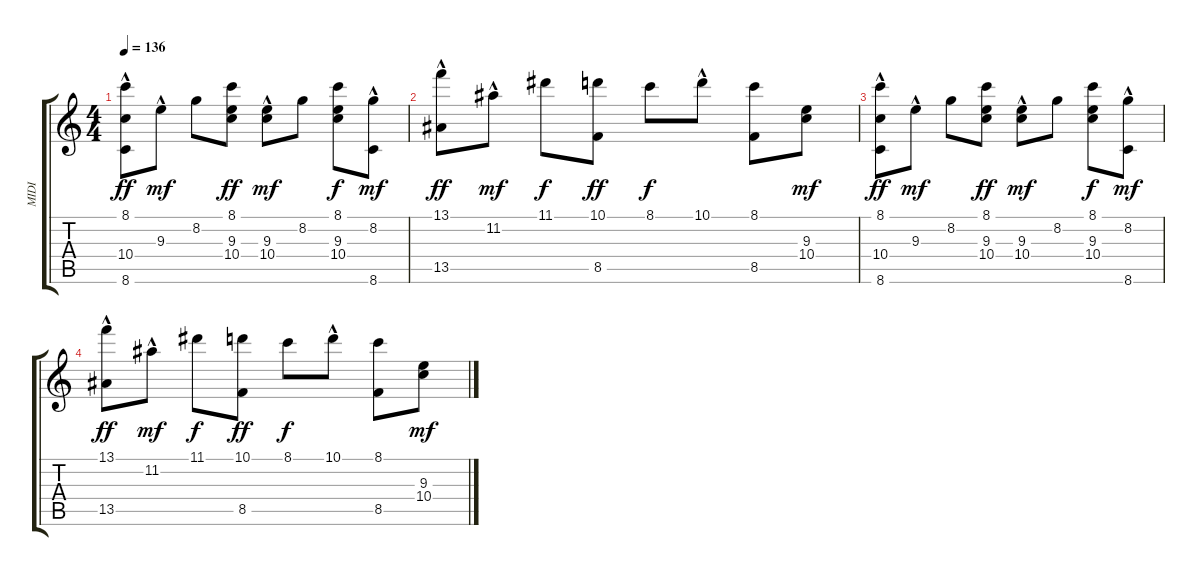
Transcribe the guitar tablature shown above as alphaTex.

\track ("MIDI" "MIDI") {instrument electricguitarclean}
\staff {score tabs}
\tuning (E4 B3 G3 D3 A2 E2) {hide}
\ts (4 4)
\tempo 136
\clef g2
\ks c
(8.1 10.4{hac} 8.6{hac}).8{dy ff} 9.3{hac}.8{dy mf} 8.2.8 (8.1 9.3 10.4).8{dy ff} (9.3{hac} 10.4).8{dy mf} 8.2.8 (8.1 9.3 10.4).8{dy f} (8.2 8.6{hac}).8{dy mf} |
(13.1 13.5{hac}).8{dy ff} 11.2{hac}.8{dy mf} 11.1.8{dy f} (10.1 8.5).8{dy ff} 8.1.8{dy f} 10.1{hac}.8 (8.1 8.5).8 (9.3 10.4).8{dy mf} |
(8.1 10.4{hac} 8.6{hac}).8{dy ff} 9.3{hac}.8{dy mf} 8.2.8 (8.1 9.3 10.4).8{dy ff} (9.3{hac} 10.4).8{dy mf} 8.2.8 (8.1 9.3 10.4).8{dy f} (8.2 8.6{hac}).8{dy mf} |
(13.1 13.5{hac}).8{dy ff} 11.2{hac}.8{dy mf} 11.1.8{dy f} (10.1 8.5).8{dy ff} 8.1.8{dy f} 10.1{hac}.8 (8.1 8.5).8 (9.3 10.4).8{dy mf}
